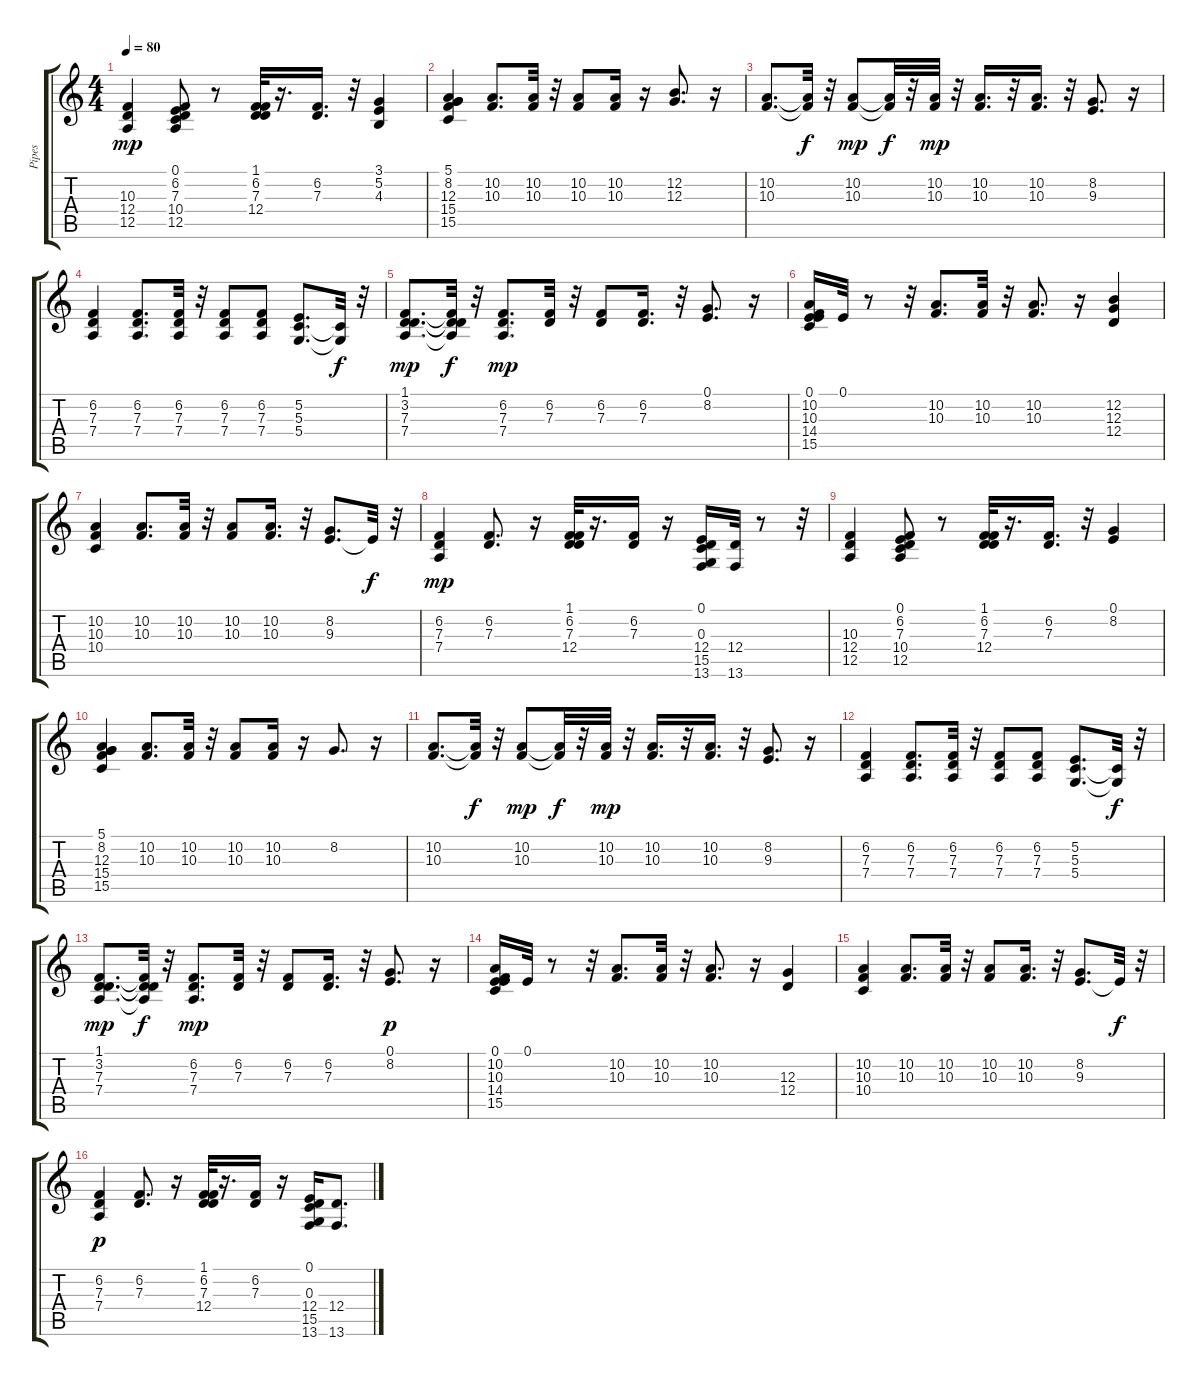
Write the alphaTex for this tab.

\track ("Pipes   " "Pipes   ") {instrument synthbrass2}
\staff {score tabs}
\tuning (E4 B3 G3 D3 A2 E2) {hide}
\ts (4 4)
\tempo 80
\clef g2
\ks c
(10.3 12.4 12.5).4{dy mp} (0.1 6.2 7.3 10.4 12.5).8 r.8 (1.1 6.2 7.3 12.4).32 r.16{d} (6.2 7.3).16{d} r.32 (3.1 5.2 4.3).4 |
(5.1 8.2 12.3 15.4 15.5).4 (10.2 10.3).8{d} (10.2 10.3).32 r.32 (10.2 10.3).8 (10.2 10.3).16 r.16 (12.2 12.3).8{d} r.16 |
(10.2 10.3).8{d} (10.2{t} 10.3{t}).32{dy f} r.32 (10.2 10.3).8{dy mp} (10.2{t} 10.3{t}).32{dy f} r.32 (10.2 10.3).32{dy mp} r.32 (10.2 10.3).16{d} r.32 (10.2 10.3).16{d} r.32 (8.2 9.3).8{d} r.16 |
(6.2 7.3 7.4).4 (6.2 7.3 7.4).8{d} (6.2 7.3 7.4).32 r.32 (6.2 7.3 7.4).8 (6.2 7.3 7.4).8 (5.2 5.3 5.4).8{d} (5.3{t} 5.4{t}).32{dy f} r.32 |
(1.1 3.2 7.3 7.4).8{d dy mp} (1.1{t} 3.2{t} 7.3{t} 7.4{t}).32{dy f} r.32 (6.2 7.3 7.4).8{d dy mp} (6.2 7.3).32 r.32 (6.2 7.3).8 (6.2 7.3).16{d} r.32 (0.1 8.2).8{d} r.16 |
(0.1 10.2 10.3 14.4 15.5).16 0.1.32 r.8 r.32 (10.2 10.3).8{d} (10.2 10.3).32 r.32 (10.2 10.3).8{d} r.16 (12.2 12.3 12.4).4 |
(10.2 10.3 10.4).4 (10.2 10.3).8{d} (10.2 10.3).32 r.32 (10.2 10.3).8 (10.2 10.3).16{d} r.32 (8.2 9.3).8{d} 9.3{t}.32{dy f} r.32 |
(6.2 7.3 7.4).4{dy mp} (6.2 7.3).8{d} r.16 (1.1 6.2 7.3 12.4).32 r.16{d} (6.2 7.3).16 r.16 (0.1 0.3 12.4 15.5 13.6).16 (12.4 13.6).32 r.8 r.32 |
(10.3 12.4 12.5).4 (0.1 6.2 7.3 10.4 12.5).8 r.8 (1.1 6.2 7.3 12.4).32 r.16{d} (6.2 7.3).16{d} r.32 (0.1 8.2).4 |
(5.1 8.2 12.3 15.4 15.5).4 (10.2 10.3).8{d} (10.2 10.3).32 r.32 (10.2 10.3).8 (10.2 10.3).16 r.16 8.2.8{d} r.16 |
(10.2 10.3).8{d} (10.2{t} 10.3{t}).32{dy f} r.32 (10.2 10.3).8{dy mp} (10.2{t} 10.3{t}).32{dy f} r.32 (10.2 10.3).32{dy mp} r.32 (10.2 10.3).16{d} r.32 (10.2 10.3).16{d} r.32 (8.2 9.3).8{d} r.16 |
(6.2 7.3 7.4).4 (6.2 7.3 7.4).8{d} (6.2 7.3 7.4).32 r.32 (6.2 7.3 7.4).8 (6.2 7.3 7.4).8 (5.2 5.3 5.4).8{d} (5.3{t} 5.4{t}).32{dy f} r.32 |
(1.1 3.2 7.3 7.4).8{d dy mp} (1.1{t} 3.2{t} 7.3{t} 7.4{t}).32{dy f} r.32 (6.2 7.3 7.4).8{d dy mp} (6.2 7.3).32 r.32 (6.2 7.3).8 (6.2 7.3).16{d} r.32 (0.1 8.2).8{d dy p} r.16 |
(0.1 10.2 10.3 14.4 15.5).16 0.1.32 r.8 r.32 (10.2 10.3).8{d} (10.2 10.3).32 r.32 (10.2 10.3).8{d} r.16 (12.3 12.4).4 |
(10.2 10.3 10.4).4 (10.2 10.3).8{d} (10.2 10.3).32 r.32 (10.2 10.3).8 (10.2 10.3).16{d} r.32 (8.2 9.3).8{d} 9.3{t}.32{dy f} r.32 |
(6.2 7.3 7.4).4{dy p} (6.2 7.3).8{d} r.16 (1.1 6.2 7.3 12.4).32 r.16{d} (6.2 7.3).16 r.16 (0.1 0.3 12.4 15.5 13.6).16 (12.4 13.6).8{d}
